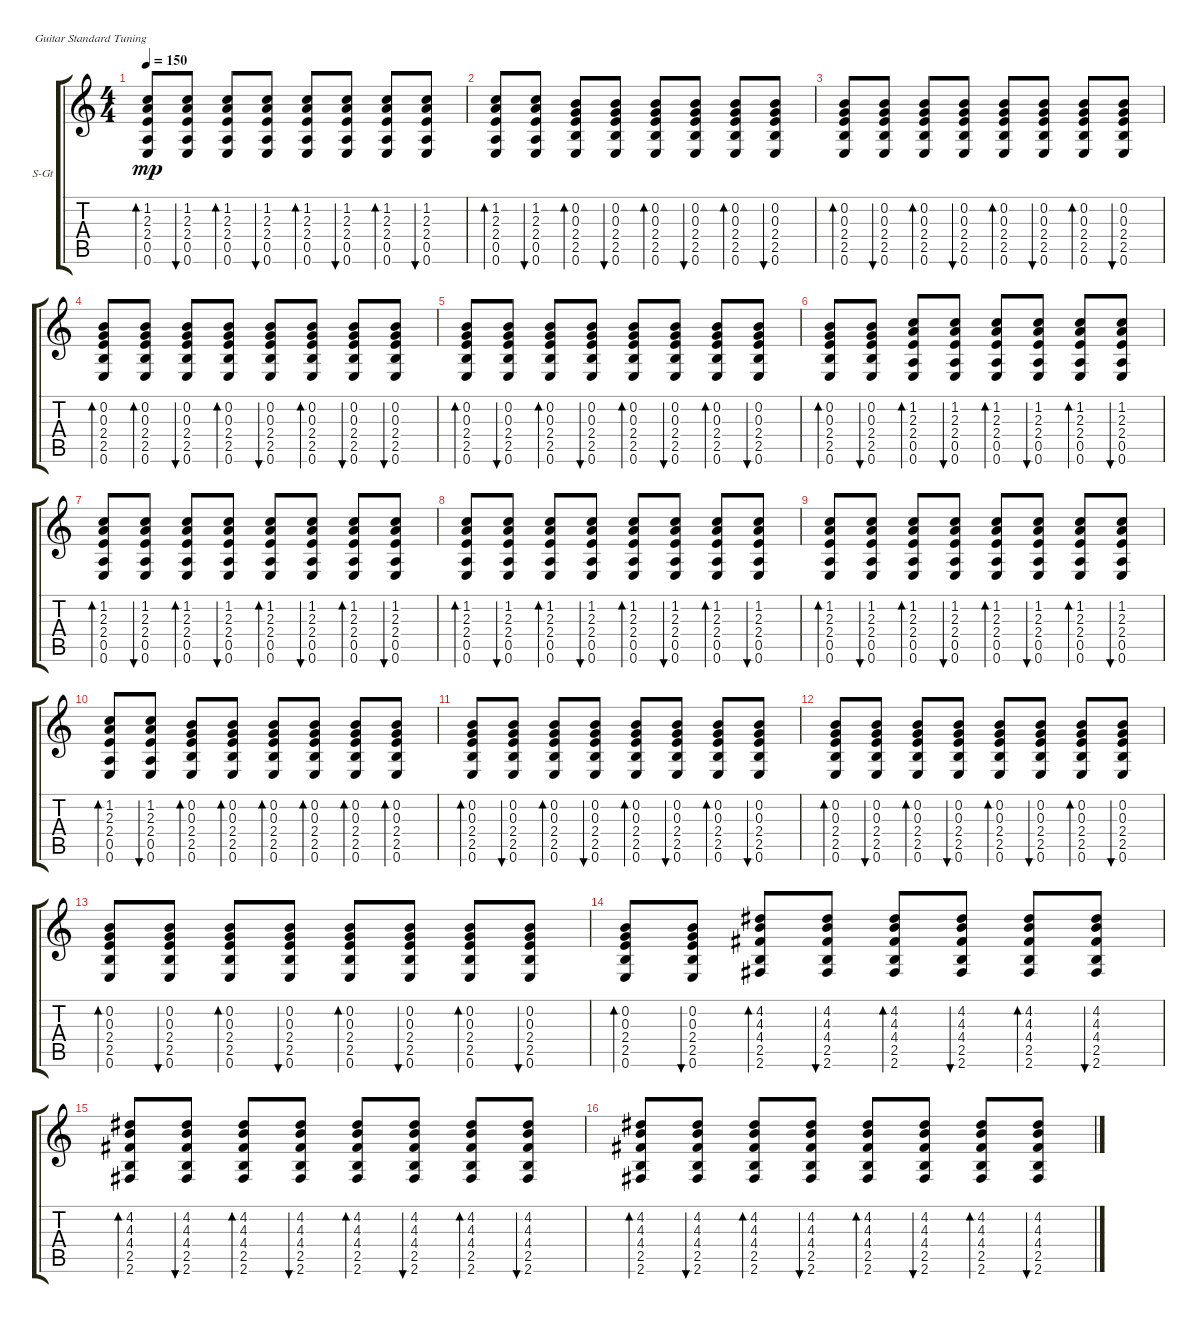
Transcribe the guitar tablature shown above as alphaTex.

\defaultSystemsLayout 4
\bracketExtendMode groupsimilarinstruments
\firstSystemTrackNameOrientation horizontal
\otherSystemsTrackNameOrientation horizontal
\track ("В. Бутусов (гитара)" "S-Gt") {instrument acousticguitarsteel}
\staff {score tabs}
\tuning (E4 B3 G3 D3 A2 E2)
\ts (4 4)
\tempo 150
\clef g2
\scale
0.333333
\ks c
(0.6 0.5 2.4 2.3 1.2).8{bd 51 dy mp} (0.6 0.5 2.4 2.3 1.2).8{bu 51} (0.6 0.5 2.4 2.3 1.2).8{bd 51} (0.6 0.5 2.4 2.3 1.2).8{bu 51} (0.6 0.5 2.4 2.3 1.2).8{bd 51} (0.6 0.5 2.4 2.3 1.2).8{bu 51} (0.6 0.5 2.4 2.3 1.2).8{bd 51} (0.6 0.5 2.4 2.3 1.2).8{bu 51} |
\scale
0.333333 (0.6 0.5 2.4 2.3 1.2).8{bd 51} (0.6 0.5 2.4 2.3 1.2).8{bu 51} (0.6 2.5 2.4 0.3 0.2).8{bd 51} (0.6 2.5 2.4 0.3 0.2).8{bu 51} (0.6 2.5 2.4 0.3 0.2).8{bd 51} (0.6 2.5 2.4 0.3 0.2).8{bu 51} (0.6 2.5 2.4 0.3 0.2).8{bd 51} (0.6 2.5 2.4 0.3 0.2).8{bu 51} |
\scale
0.333333 (0.6 2.5 2.4 0.3 0.2).8{bd 51} (0.6 2.5 2.4 0.3 0.2).8{bu 51} (0.6 2.5 2.4 0.3 0.2).8{bd 51} (0.6 2.5 2.4 0.3 0.2).8{bu 51} (0.6 2.5 2.4 0.3 0.2).8{bd 51} (0.6 2.5 2.4 0.3 0.2).8{bu 51} (0.6 2.5 2.4 0.3 0.2).8{bd 51} (0.6 2.5 2.4 0.3 0.2).8{bu 51} |
\scale
0.333333 (0.6 2.5 2.4 0.3 0.2).8{bd 51} (0.6 2.5 2.4 0.3 0.2).8{bd 51} (0.6 2.5 2.4 0.3 0.2).8{bu 51} (0.6 2.5 2.4 0.3 0.2).8{bd 51} (0.6 2.5 2.4 0.3 0.2).8{bu 51} (0.6 2.5 2.4 0.3 0.2).8{bd 51} (0.6 2.5 2.4 0.3 0.2).8{bu 51} (0.6 2.5 2.4 0.3 0.2).8{bu 51} |
\scale
0.333333 (0.6 2.5 2.4 0.3 0.2).8{bd 51} (0.6 2.5 2.4 0.3 0.2).8{bu 51} (0.6 2.5 2.4 0.3 0.2).8{bd 51} (0.6 2.5 2.4 0.3 0.2).8{bu 51} (0.6 2.5 2.4 0.3 0.2).8{bd 51} (0.6 2.5 2.4 0.3 0.2).8{bu 51} (0.6 2.5 2.4 0.3 0.2).8{bd 51} (0.6 2.5 2.4 0.3 0.2).8{bu 51} |
\scale
0.333333 (0.6 2.5 2.4 0.3 0.2).8{bd 51} (0.6 2.5 2.4 0.3 0.2).8{bu 51} (0.6 0.5 2.4 2.3 1.2).8{bd 51} (0.6 0.5 2.4 2.3 1.2).8{bu 51} (0.6 0.5 2.4 2.3 1.2).8{bd 51} (0.6 0.5 2.4 2.3 1.2).8{bu 51} (0.6 0.5 2.4 2.3 1.2).8{bd 51} (0.6 0.5 2.4 2.3 1.2).8{bu 51} |
\scale
0.333333 (0.6 0.5 2.4 2.3 1.2).8{bd 51} (0.6 0.5 2.4 2.3 1.2).8{bu 51} (0.6 0.5 2.4 2.3 1.2).8{bd 51} (0.6 0.5 2.4 2.3 1.2).8{bu 51} (0.6 0.5 2.4 2.3 1.2).8{bd 51} (0.6 0.5 2.4 2.3 1.2).8{bu 51} (0.6 0.5 2.4 2.3 1.2).8{bd 51} (0.6 0.5 2.4 2.3 1.2).8{bu 51} |
\scale
0.333333 (0.6 0.5 2.4 2.3 1.2).8{bd 51} (0.6 0.5 2.4 2.3 1.2).8{bu 51} (0.6 0.5 2.4 2.3 1.2).8{bd 51} (0.6 0.5 2.4 2.3 1.2).8{bu 51} (0.6 0.5 2.4 2.3 1.2).8{bd 51} (0.6 0.5 2.4 2.3 1.2).8{bu 51} (0.6 0.5 2.4 2.3 1.2).8{bd 51} (0.6 0.5 2.4 2.3 1.2).8{bu 51} |
\scale
0.333333 (0.6 0.5 2.4 2.3 1.2).8{bd 51} (0.6 0.5 2.4 2.3 1.2).8{bu 51} (0.6 0.5 2.4 2.3 1.2).8{bd 51} (0.6 0.5 2.4 2.3 1.2).8{bu 51} (0.6 0.5 2.4 2.3 1.2).8{bd 51} (0.6 0.5 2.4 2.3 1.2).8{bu 51} (0.6 0.5 2.4 2.3 1.2).8{bd 51} (0.6 0.5 2.4 2.3 1.2).8{bu 51} |
\scale
0.333333 (0.6 0.5 2.4 2.3 1.2).8{bd 51} (0.6 0.5 2.4 2.3 1.2).8{bu 51} (0.6 2.5 2.4 0.3 0.2).8{bd 51} (0.6 2.5 2.4 0.3 0.2).8{bd 51} (0.6 2.5 2.4 0.3 0.2).8{bd 51} (0.6 2.5 2.4 0.3 0.2).8{bd 51} (0.6 2.5 2.4 0.3 0.2).8{bd 51} (0.6 2.5 2.4 0.3 0.2).8{bd 51} |
\scale
0.333333 (0.6 2.5 2.4 0.3 0.2).8{bd 51} (0.6 2.5 2.4 0.3 0.2).8{bu 51} (0.6 2.5 2.4 0.3 0.2).8{bd 51} (0.6 2.5 2.4 0.3 0.2).8{bu 51} (0.6 2.5 2.4 0.3 0.2).8{bd 51} (0.6 2.5 2.4 0.3 0.2).8{bu 51} (0.6 2.5 2.4 0.3 0.2).8{bd 51} (0.6 2.5 2.4 0.3 0.2).8{bu 51} |
\scale
0.333333 (0.6 2.5 2.4 0.3 0.2).8{bd 51} (0.6 2.5 2.4 0.3 0.2).8{bu 51} (0.6 2.5 2.4 0.3 0.2).8{bd 51} (0.6 2.5 2.4 0.3 0.2).8{bu 51} (0.6 2.5 2.4 0.3 0.2).8{bd 51} (0.6 2.5 2.4 0.3 0.2).8{bu 51} (0.6 2.5 2.4 0.3 0.2).8{bd 51} (0.6 2.5 2.4 0.3 0.2).8{bu 51} |
\scale
0.333333 (0.6 2.5 2.4 0.3 0.2).8{bd 51} (0.6 2.5 2.4 0.3 0.2).8{bu 51} (0.6 2.5 2.4 0.3 0.2).8{bd 51} (0.6 2.5 2.4 0.3 0.2).8{bu 51} (0.6 2.5 2.4 0.3 0.2).8{bd 51} (0.6 2.5 2.4 0.3 0.2).8{bu 51} (0.6 2.5 2.4 0.3 0.2).8{bd 51} (0.6 2.5 2.4 0.3 0.2).8{bu 51} |
(0.6 2.5 2.4 0.3 0.2).8{bd 51} (0.6 2.5 2.4 0.3 0.2).8{bu 51} (2.6 2.5 4.4 4.3 4.2).8{bd 51} (2.6 2.5 4.4 4.3 4.2).8{bu 51} (2.6 2.5 4.4 4.3 4.2).8{bd 51} (2.6 2.5 4.4 4.3 4.2).8{bu 51} (2.6 2.5 4.4 4.3 4.2).8{bd 51} (2.6 2.5 4.4 4.3 4.2).8{bu 51} |
(2.6 2.5 4.4 4.3 4.2).8{bd 51} (2.6 2.5 4.4 4.3 4.2).8{bu 51} (2.6 2.5 4.4 4.3 4.2).8{bd 51} (2.6 2.5 4.4 4.3 4.2).8{bu 51} (2.6 2.5 4.4 4.3 4.2).8{bd 51} (2.6 2.5 4.4 4.3 4.2).8{bu 51} (2.6 2.5 4.4 4.3 4.2).8{bd 51} (2.6 2.5 4.4 4.3 4.2).8{bu 51} |
\scale
0.333333 (2.6 2.5 4.4 4.3 4.2).8{bd 51} (2.6 2.5 4.4 4.3 4.2).8{bu 51} (2.6 2.5 4.4 4.3 4.2).8{bd 51} (2.6 2.5 4.4 4.3 4.2).8{bu 51} (2.6 2.5 4.4 4.3 4.2).8{bd 51} (2.6 2.5 4.4 4.3 4.2).8{bu 51} (2.6 2.5 4.4 4.3 4.2).8{bd 51} (2.6 2.5 4.4 4.3 4.2).8{bu 51}
